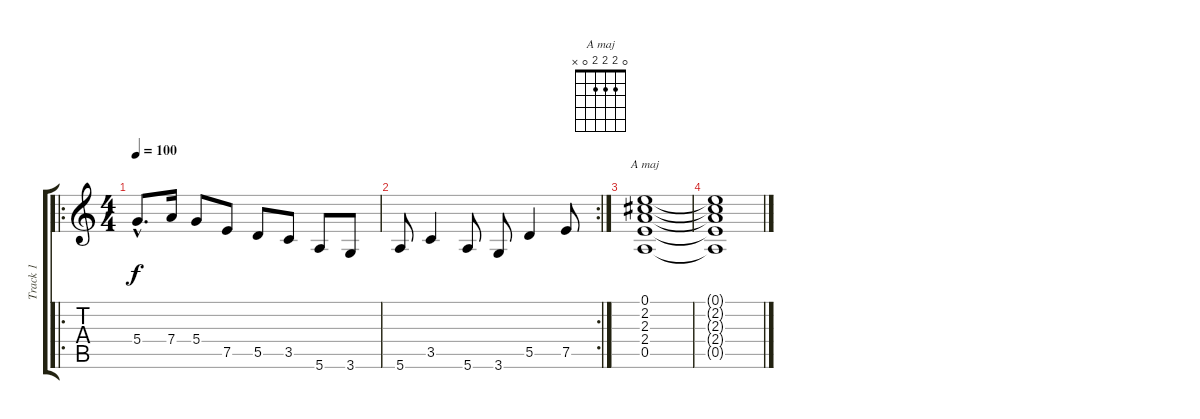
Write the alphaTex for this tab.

\track ("Track 1" "Track 1") {instrument acousticguitarsteel}
\staff {score tabs}
\tuning (E4 B3 G3 D3 A2 E2) {hide}
\chord ("A maj" 0 2 2 2 0 x)
\ro
\ts (4 4)
\tempo 100
\clef g2
\ks c
5.4{hac}.8{d dy f} 7.4.16 5.4.8 7.5.8 5.5.8 3.5.8 5.6.8 3.6.8 |
\rc 2
5.6.8 3.5.4 5.6.8 3.6.8 5.5.4 7.5.8 |
(0.1 2.2 2.3 2.4 0.5).1{ch "A maj"} |
(0.1{t} 2.2{t} 2.3{t} 2.4{t} 0.5{t}).1
